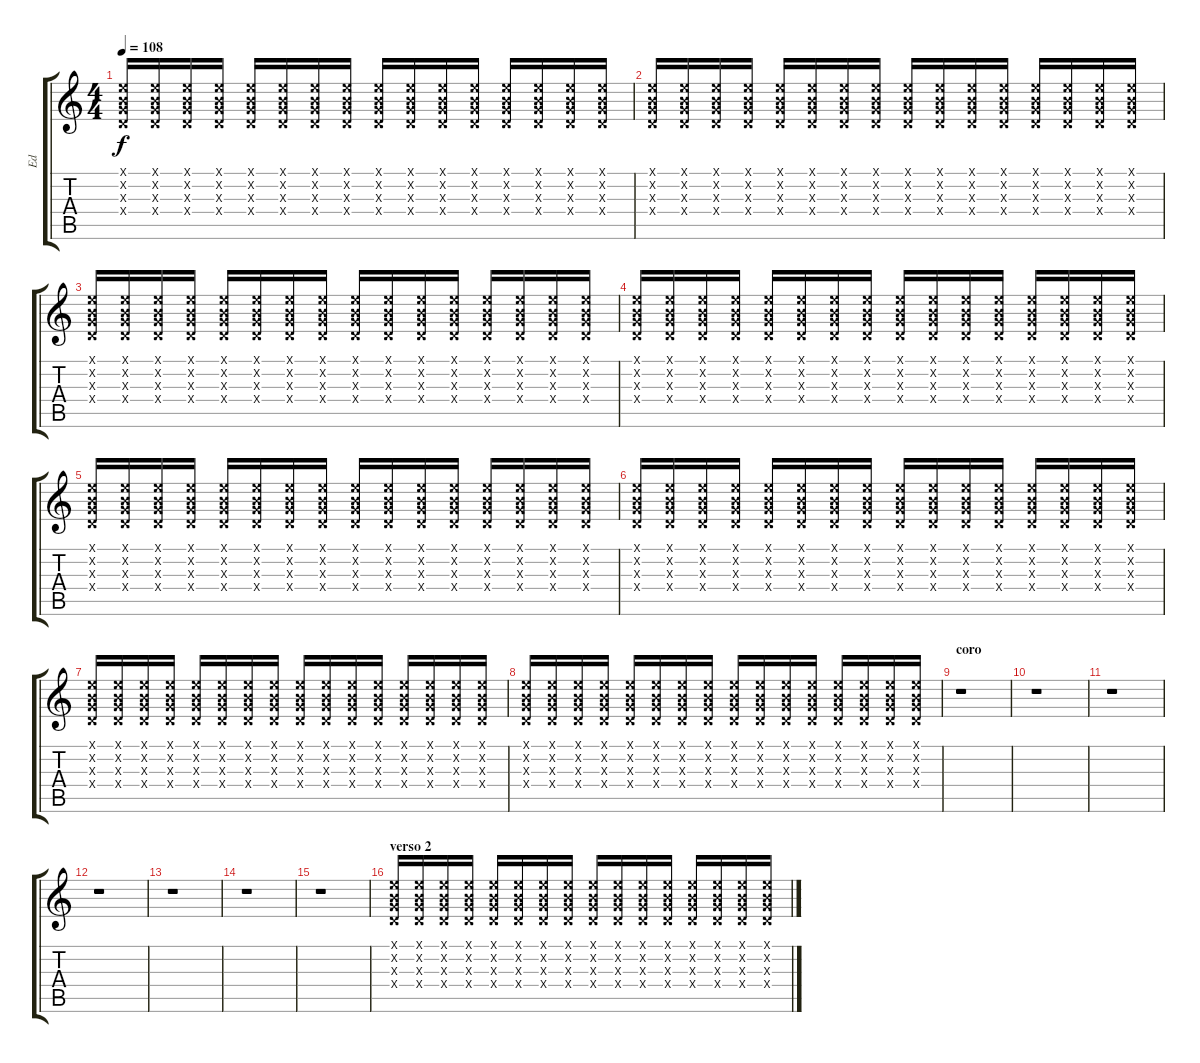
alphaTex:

\track ("Ed" "Ed") {instrument electricguitarclean}
\staff {score tabs}
\tuning (E4 B3 G3 D3 A2 D2) {hide}
\ts (4 4)
\tempo 108
\clef g2
\ks c
(0.1{x} 0.2{x} 0.3{x} 0.4{x}).16{dy f} (0.1{x} 0.2{x} 0.3{x} 0.4{x}).16 (0.1{x} 0.2{x} 0.3{x} 0.4{x}).16 (0.1{x} 0.2{x} 0.3{x} 0.4{x}).16 (0.1{x} 0.2{x} 0.3{x} 0.4{x}).16 (0.1{x} 0.2{x} 0.3{x} 0.4{x}).16 (0.1{x} 0.2{x} 0.3{x} 0.4{x}).16 (0.1{x} 0.2{x} 0.3{x} 0.4{x}).16 (0.1{x} 0.2{x} 0.3{x} 0.4{x}).16 (0.1{x} 0.2{x} 0.3{x} 0.4{x}).16 (0.1{x} 0.2{x} 0.3{x} 0.4{x}).16 (0.1{x} 0.2{x} 0.3{x} 0.4{x}).16 (0.1{x} 0.2{x} 0.3{x} 0.4{x}).16 (0.1{x} 0.2{x} 0.3{x} 0.4{x}).16 (0.1{x} 0.2{x} 0.3{x} 0.4{x}).16 (0.1{x} 0.2{x} 0.3{x} 0.4{x}).16 |
(0.1{x} 0.2{x} 0.3{x} 0.4{x}).16 (0.1{x} 0.2{x} 0.3{x} 0.4{x}).16 (0.1{x} 0.2{x} 0.3{x} 0.4{x}).16 (0.1{x} 0.2{x} 0.3{x} 0.4{x}).16 (0.1{x} 0.2{x} 0.3{x} 0.4{x}).16 (0.1{x} 0.2{x} 0.3{x} 0.4{x}).16 (0.1{x} 0.2{x} 0.3{x} 0.4{x}).16 (0.1{x} 0.2{x} 0.3{x} 0.4{x}).16 (0.1{x} 0.2{x} 0.3{x} 0.4{x}).16 (0.1{x} 0.2{x} 0.3{x} 0.4{x}).16 (0.1{x} 0.2{x} 0.3{x} 0.4{x}).16 (0.1{x} 0.2{x} 0.3{x} 0.4{x}).16 (0.1{x} 0.2{x} 0.3{x} 0.4{x}).16 (0.1{x} 0.2{x} 0.3{x} 0.4{x}).16 (0.1{x} 0.2{x} 0.3{x} 0.4{x}).16 (0.1{x} 0.2{x} 0.3{x} 0.4{x}).16 |
(0.1{x} 0.2{x} 0.3{x} 0.4{x}).16 (0.1{x} 0.2{x} 0.3{x} 0.4{x}).16 (0.1{x} 0.2{x} 0.3{x} 0.4{x}).16 (0.1{x} 0.2{x} 0.3{x} 0.4{x}).16 (0.1{x} 0.2{x} 0.3{x} 0.4{x}).16 (0.1{x} 0.2{x} 0.3{x} 0.4{x}).16 (0.1{x} 0.2{x} 0.3{x} 0.4{x}).16 (0.1{x} 0.2{x} 0.3{x} 0.4{x}).16 (0.1{x} 0.2{x} 0.3{x} 0.4{x}).16 (0.1{x} 0.2{x} 0.3{x} 0.4{x}).16 (0.1{x} 0.2{x} 0.3{x} 0.4{x}).16 (0.1{x} 0.2{x} 0.3{x} 0.4{x}).16 (0.1{x} 0.2{x} 0.3{x} 0.4{x}).16 (0.1{x} 0.2{x} 0.3{x} 0.4{x}).16 (0.1{x} 0.2{x} 0.3{x} 0.4{x}).16 (0.1{x} 0.2{x} 0.3{x} 0.4{x}).16 |
(0.1{x} 0.2{x} 0.3{x} 0.4{x}).16 (0.1{x} 0.2{x} 0.3{x} 0.4{x}).16 (0.1{x} 0.2{x} 0.3{x} 0.4{x}).16 (0.1{x} 0.2{x} 0.3{x} 0.4{x}).16 (0.1{x} 0.2{x} 0.3{x} 0.4{x}).16 (0.1{x} 0.2{x} 0.3{x} 0.4{x}).16 (0.1{x} 0.2{x} 0.3{x} 0.4{x}).16 (0.1{x} 0.2{x} 0.3{x} 0.4{x}).16 (0.1{x} 0.2{x} 0.3{x} 0.4{x}).16 (0.1{x} 0.2{x} 0.3{x} 0.4{x}).16 (0.1{x} 0.2{x} 0.3{x} 0.4{x}).16 (0.1{x} 0.2{x} 0.3{x} 0.4{x}).16 (0.1{x} 0.2{x} 0.3{x} 0.4{x}).16 (0.1{x} 0.2{x} 0.3{x} 0.4{x}).16 (0.1{x} 0.2{x} 0.3{x} 0.4{x}).16 (0.1{x} 0.2{x} 0.3{x} 0.4{x}).16 |
(0.1{x} 0.2{x} 0.3{x} 0.4{x}).16 (0.1{x} 0.2{x} 0.3{x} 0.4{x}).16 (0.1{x} 0.2{x} 0.3{x} 0.4{x}).16 (0.1{x} 0.2{x} 0.3{x} 0.4{x}).16 (0.1{x} 0.2{x} 0.3{x} 0.4{x}).16 (0.1{x} 0.2{x} 0.3{x} 0.4{x}).16 (0.1{x} 0.2{x} 0.3{x} 0.4{x}).16 (0.1{x} 0.2{x} 0.3{x} 0.4{x}).16 (0.1{x} 0.2{x} 0.3{x} 0.4{x}).16 (0.1{x} 0.2{x} 0.3{x} 0.4{x}).16 (0.1{x} 0.2{x} 0.3{x} 0.4{x}).16 (0.1{x} 0.2{x} 0.3{x} 0.4{x}).16 (0.1{x} 0.2{x} 0.3{x} 0.4{x}).16 (0.1{x} 0.2{x} 0.3{x} 0.4{x}).16 (0.1{x} 0.2{x} 0.3{x} 0.4{x}).16 (0.1{x} 0.2{x} 0.3{x} 0.4{x}).16 |
(0.1{x} 0.2{x} 0.3{x} 0.4{x}).16 (0.1{x} 0.2{x} 0.3{x} 0.4{x}).16 (0.1{x} 0.2{x} 0.3{x} 0.4{x}).16 (0.1{x} 0.2{x} 0.3{x} 0.4{x}).16 (0.1{x} 0.2{x} 0.3{x} 0.4{x}).16 (0.1{x} 0.2{x} 0.3{x} 0.4{x}).16 (0.1{x} 0.2{x} 0.3{x} 0.4{x}).16 (0.1{x} 0.2{x} 0.3{x} 0.4{x}).16 (0.1{x} 0.2{x} 0.3{x} 0.4{x}).16 (0.1{x} 0.2{x} 0.3{x} 0.4{x}).16 (0.1{x} 0.2{x} 0.3{x} 0.4{x}).16 (0.1{x} 0.2{x} 0.3{x} 0.4{x}).16 (0.1{x} 0.2{x} 0.3{x} 0.4{x}).16 (0.1{x} 0.2{x} 0.3{x} 0.4{x}).16 (0.1{x} 0.2{x} 0.3{x} 0.4{x}).16 (0.1{x} 0.2{x} 0.3{x} 0.4{x}).16 |
(0.1{x} 0.2{x} 0.3{x} 0.4{x}).16 (0.1{x} 0.2{x} 0.3{x} 0.4{x}).16 (0.1{x} 0.2{x} 0.3{x} 0.4{x}).16 (0.1{x} 0.2{x} 0.3{x} 0.4{x}).16 (0.1{x} 0.2{x} 0.3{x} 0.4{x}).16 (0.1{x} 0.2{x} 0.3{x} 0.4{x}).16 (0.1{x} 0.2{x} 0.3{x} 0.4{x}).16 (0.1{x} 0.2{x} 0.3{x} 0.4{x}).16 (0.1{x} 0.2{x} 0.3{x} 0.4{x}).16 (0.1{x} 0.2{x} 0.3{x} 0.4{x}).16 (0.1{x} 0.2{x} 0.3{x} 0.4{x}).16 (0.1{x} 0.2{x} 0.3{x} 0.4{x}).16 (0.1{x} 0.2{x} 0.3{x} 0.4{x}).16 (0.1{x} 0.2{x} 0.3{x} 0.4{x}).16 (0.1{x} 0.2{x} 0.3{x} 0.4{x}).16 (0.1{x} 0.2{x} 0.3{x} 0.4{x}).16 |
(0.1{x} 0.2{x} 0.3{x} 0.4{x}).16 (0.1{x} 0.2{x} 0.3{x} 0.4{x}).16 (0.1{x} 0.2{x} 0.3{x} 0.4{x}).16 (0.1{x} 0.2{x} 0.3{x} 0.4{x}).16 (0.1{x} 0.2{x} 0.3{x} 0.4{x}).16 (0.1{x} 0.2{x} 0.3{x} 0.4{x}).16 (0.1{x} 0.2{x} 0.3{x} 0.4{x}).16 (0.1{x} 0.2{x} 0.3{x} 0.4{x}).16 (0.1{x} 0.2{x} 0.3{x} 0.4{x}).16 (0.1{x} 0.2{x} 0.3{x} 0.4{x}).16 (0.1{x} 0.2{x} 0.3{x} 0.4{x}).16 (0.1{x} 0.2{x} 0.3{x} 0.4{x}).16 (0.1{x} 0.2{x} 0.3{x} 0.4{x}).16 (0.1{x} 0.2{x} 0.3{x} 0.4{x}).16 (0.1{x} 0.2{x} 0.3{x} 0.4{x}).16 (0.1{x} 0.2{x} 0.3{x} 0.4{x}).16 |
\section ("" "coro")
r.1 |
r.1 |
r.1 |
r.1 |
r.1 |
r.1 |
r.1 |
\section ("" "verso 2")
(0.1{x} 0.2{x} 0.3{x} 0.4{x}).16 (0.1{x} 0.2{x} 0.3{x} 0.4{x}).16 (0.1{x} 0.2{x} 0.3{x} 0.4{x}).16 (0.1{x} 0.2{x} 0.3{x} 0.4{x}).16 (0.1{x} 0.2{x} 0.3{x} 0.4{x}).16 (0.1{x} 0.2{x} 0.3{x} 0.4{x}).16 (0.1{x} 0.2{x} 0.3{x} 0.4{x}).16 (0.1{x} 0.2{x} 0.3{x} 0.4{x}).16 (0.1{x} 0.2{x} 0.3{x} 0.4{x}).16 (0.1{x} 0.2{x} 0.3{x} 0.4{x}).16 (0.1{x} 0.2{x} 0.3{x} 0.4{x}).16 (0.1{x} 0.2{x} 0.3{x} 0.4{x}).16 (0.1{x} 0.2{x} 0.3{x} 0.4{x}).16 (0.1{x} 0.2{x} 0.3{x} 0.4{x}).16 (0.1{x} 0.2{x} 0.3{x} 0.4{x}).16 (0.1{x} 0.2{x} 0.3{x} 0.4{x}).16
